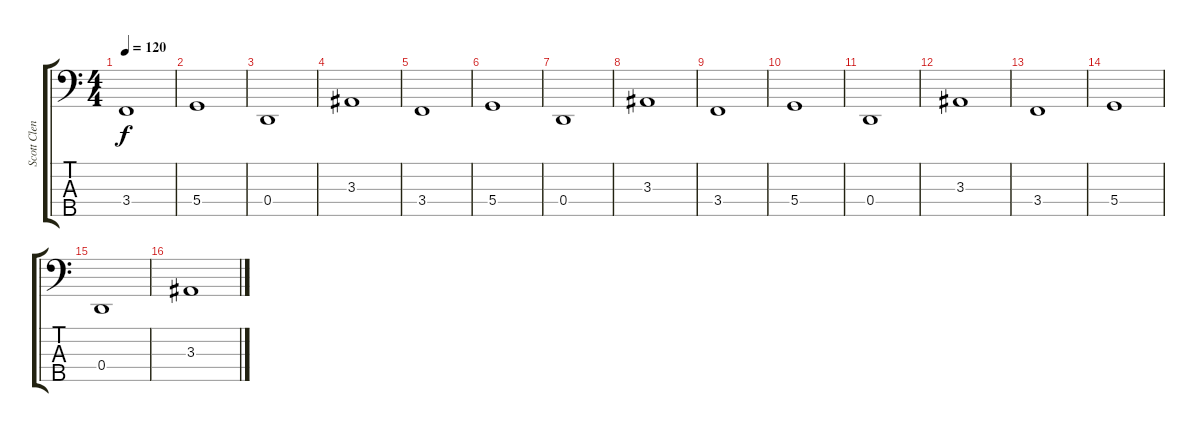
\track ("Scott Clendenin" "Scott Clen") {instrument electricbasspick}
\staff {score tabs}
\tuning (F2 C2 G1 D1 A0) {hide}
\ts (4 4)
\tempo 120
\clef f4
\ks c
3.4.1{dy f} |
5.4.1 |
0.4.1 |
3.3.1 |
3.4.1 |
5.4.1 |
0.4.1 |
3.3.1 |
3.4.1 |
5.4.1 |
0.4.1 |
3.3.1 |
3.4.1 |
5.4.1 |
0.4.1 |
3.3.1
